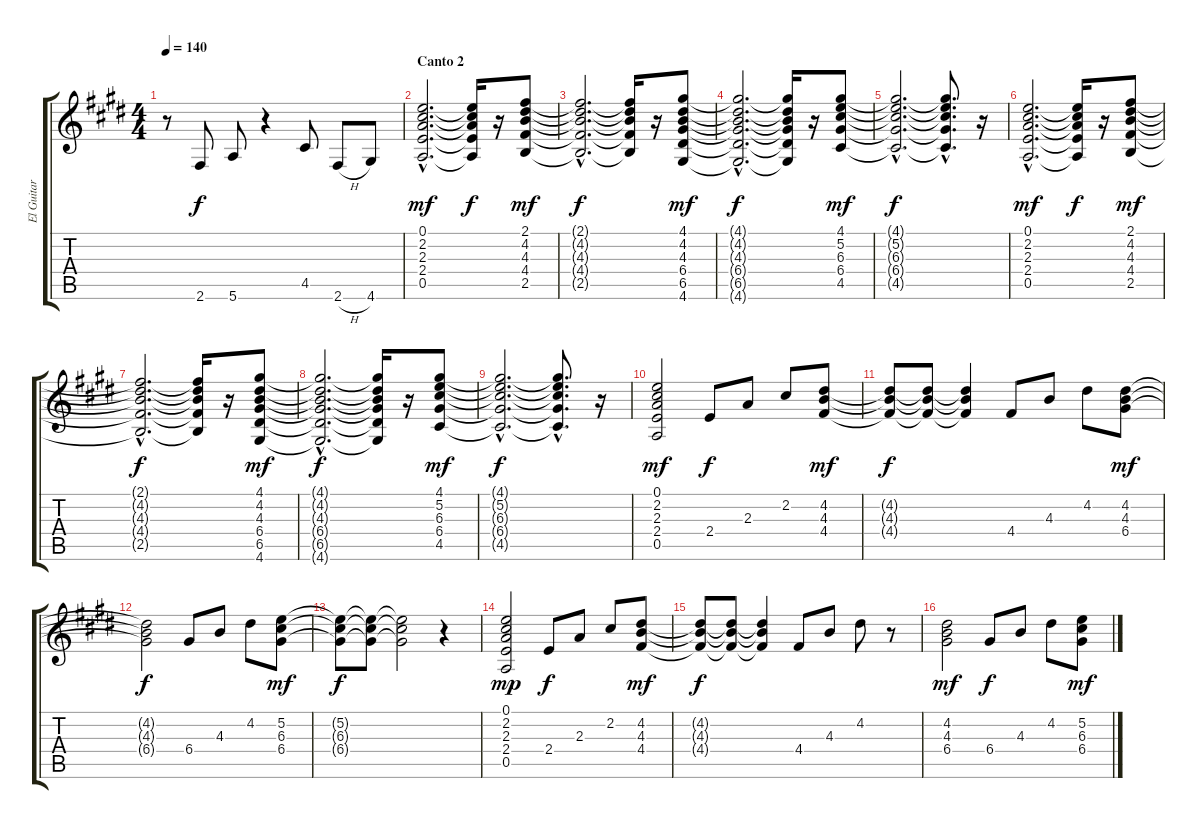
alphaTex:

\track ("El Guitar 1" "El Guitar ") {instrument distortionguitar}
\staff {score tabs}
\tuning (E4 B3 G3 D3 A2 E2) {hide}
\ts (4 4)
\tempo 140
\clef g2
\ks c#minor
r.8{dy f} 2.6.8 5.6.8 r.4 4.5.8 2.6{h}.8 4.6.8 |
\section ("" "Canto 2")
(0.1{hac} 2.2{hac} 2.3{hac} 2.4{hac} 0.5{hac}).2{d dy mf volume 9} (0.1{t} 2.2{t} 2.3{t} 2.4{t} 0.5{t}).16{dy f} r.16 (2.1 4.2 4.3 4.4 2.5).8{dy mf} |
(2.1{hac t} 4.2{hac t} 4.3{hac t} 4.4{hac t} 2.5{hac t}).2{d dy f} (2.1{t} 4.2{t} 4.3{t} 4.4{t} 2.5{t}).16 r.16 (4.1 4.2 4.3 6.4 6.5 4.6).8{dy mf} |
(4.1{hac t} 4.2{hac t} 4.3{hac t} 6.4{hac t} 6.5{hac t} 4.6{hac t}).2{d dy f} (4.1{t} 4.2{t} 4.3{t} 6.4{t} 6.5{t} 4.6{t}).16 r.16 (4.1 5.2 6.3 6.4 4.5).8{dy mf} |
(4.1{hac t} 5.2{hac t} 6.3{hac t} 6.4{hac t} 4.5{hac t}).2{d dy f} (4.1{hac t} 5.2{hac t} 6.3{hac t} 6.4{hac t} 4.5{hac t}).8{d} r.16 |
(0.1{hac} 2.2{hac} 2.3{hac} 2.4{hac} 0.5{hac}).2{d dy mf} (0.1{t} 2.2{t} 2.3{t} 2.4{t} 0.5{t}).16{dy f} r.16 (2.1 4.2 4.3 4.4 2.5).8{dy mf} |
(2.1{hac t} 4.2{hac t} 4.3{hac t} 4.4{hac t} 2.5{hac t}).2{d dy f} (2.1{t} 4.2{t} 4.3{t} 4.4{t} 2.5{t}).16 r.16 (4.1 4.2 4.3 6.4 6.5 4.6).8{dy mf} |
(4.1{hac t} 4.2{hac t} 4.3{hac t} 6.4{hac t} 6.5{hac t} 4.6{hac t}).2{d dy f} (4.1{t} 4.2{t} 4.3{t} 6.4{t} 6.5{t} 4.6{t}).16 r.16 (4.1 5.2 6.3 6.4 4.5).8{dy mf} |
(4.1{hac t} 5.2{hac t} 6.3{hac t} 6.4{hac t} 4.5{hac t}).2{d dy f} (4.1{hac t} 5.2{hac t} 6.3{hac t} 6.4{hac t} 4.5{hac t}).8{d} r.16 |
(0.1 2.2 2.3 2.4 0.5).2{dy mf volume 12 instrument electricguitarjazz} 2.4.8{dy f} 2.3.8 2.2.8 (4.2 4.3 4.4).8{dy mf} |
(4.2{t} 4.3{t} 4.4{t}).8{dy f} (4.2{t} 4.3{t} 4.4{t}).8 (4.2{t} 4.3{t} 4.4{t}).4 4.4.8 4.3.8 4.2.8 (4.2 4.3 6.4).8{dy mf} |
(4.2{t} 4.3{t} 6.4{t}).2{dy f} 6.4.8 4.3.8 4.2.8 (5.2 6.3 6.4).8{dy mf} |
(5.2{t} 6.3{t} 6.4{t}).8{dy f} (5.2{t} 6.3{t} 6.4{t}).8 (5.2{t} 6.3{t} 6.4{t}).2 r.4 |
(0.1 2.2 2.3 2.4 0.5).2{dy mp} 2.4.8{dy f} 2.3.8 2.2.8 (4.2 4.3 4.4).8{dy mf} |
(4.2{t} 4.3{t} 4.4{t}).8{dy f} (4.2{t} 4.3{t} 4.4{t}).8 (4.2{t} 4.3{t} 4.4{t}).4 4.4.8 4.3.8 4.2.8 r.8 |
(4.2 4.3 6.4).2{dy mf} 6.4.8{dy f} 4.3.8 4.2.8 (5.2 6.3 6.4).8{dy mf}
